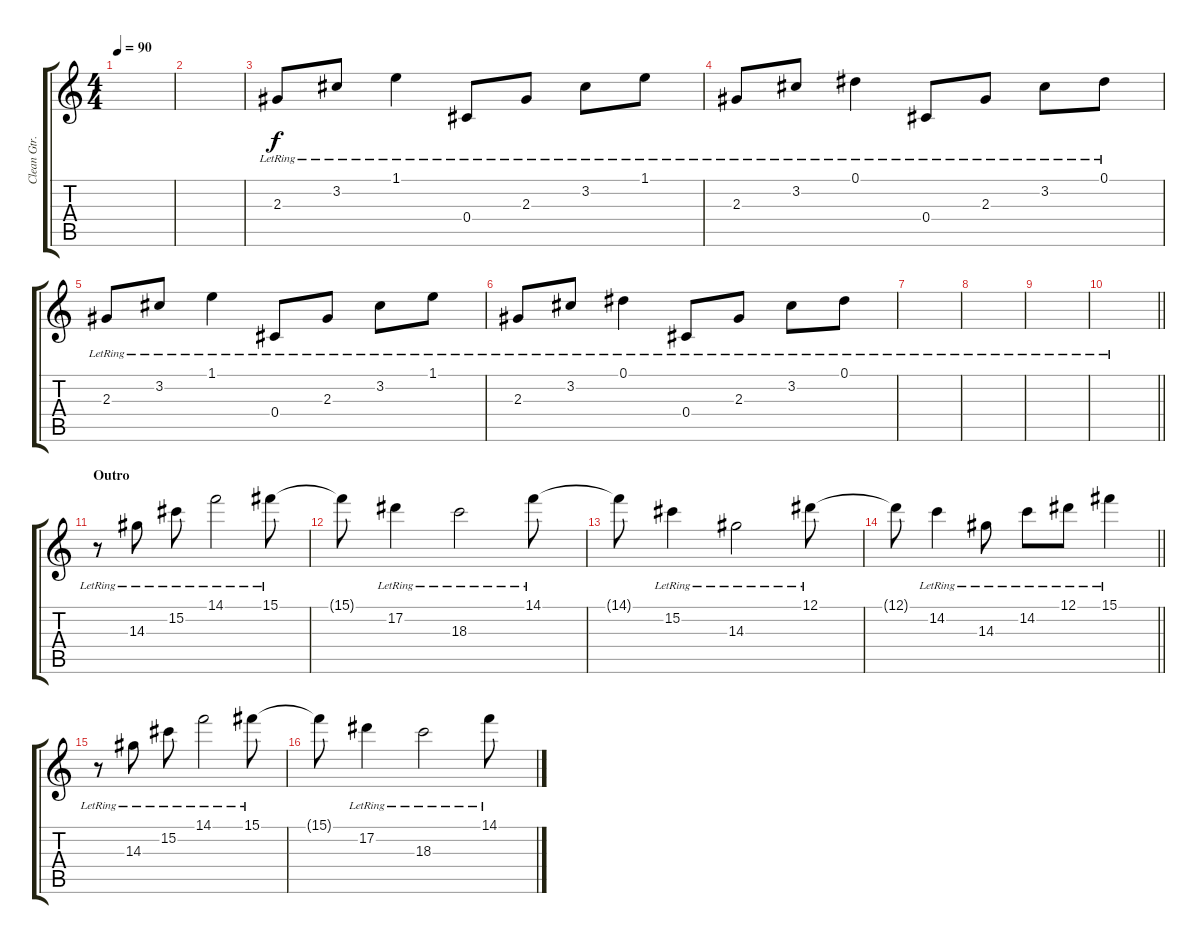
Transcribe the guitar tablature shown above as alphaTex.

\track ("Clean Gtr." "Clean Gtr.") {instrument electricguitarclean}
\staff {score tabs}
\tuning (Eb4 Bb3 Gb3 Db3 Ab2 Db2) {hide}
\ts (4 4)
\tempo 90
\clef g2
\ks c
|
|
2.3{lr}.8 3.2{lr}.8 1.1{lr}.4 0.4{lr}.8 2.3{lr}.8 3.2{lr}.8 1.1{lr}.8 |
2.3{lr}.8 3.2{lr}.8 0.1{lr}.4 0.4{lr}.8 2.3{lr}.8 3.2{lr}.8 0.1{lr}.8 |
2.3{lr}.8 3.2{lr}.8 1.1{lr}.4 0.4{lr}.8 2.3{lr}.8 3.2{lr}.8 1.1{lr}.8 |
2.3{lr}.8 3.2{lr}.8 0.1{lr}.4 0.4{lr}.8 2.3{lr}.8 3.2{lr}.8 0.1{lr}.8 |
|
|
|
\barLineRight lightlight
|
\section ("" "Outro")
r.8 14.3{lr}.8 15.2{lr}.8 14.1{lr}.2 15.1{lr}.8 |
15.1{t}.8 17.2{lr}.4 18.3{lr}.2 14.1{lr}.8 |
14.1{t}.8 15.2{lr}.4 14.3{lr}.2 12.1{lr}.8 |
\barLineRight lightlight
12.1{t}.8 14.2{lr}.4 14.3{lr}.8 14.2{lr}.8 12.1{lr}.8 15.1{lr}.4 |
r.8 14.3{lr}.8 15.2{lr}.8 14.1{lr}.2 15.1{lr}.8 |
15.1{t}.8 17.2{lr}.4 18.3{lr}.2 14.1{lr}.8
